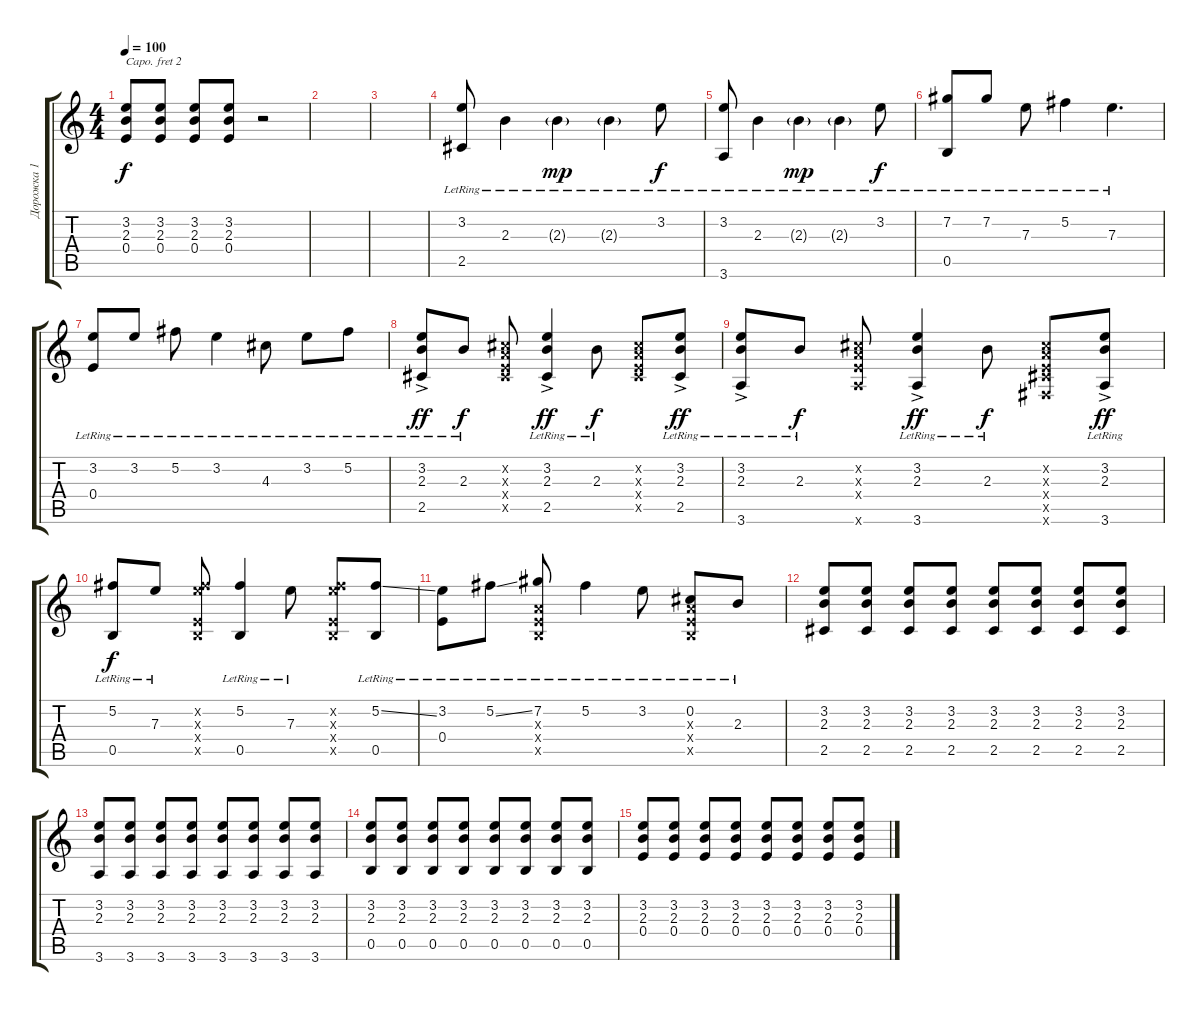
\track ("Дорожка 1" "Дорожка 1") {instrument acousticguitarsteel}
\staff {score tabs}
\capo 2
\tuning (E4 B3 G3 D3 A2 E2) {hide}
\ts (4 4)
\tempo 100
\clef g2
\ks c
(3.2 2.3 0.4).8{dy f} (3.2 2.3 0.4).8 (3.2 2.3 0.4).8 (3.2 2.3 0.4).8 r.2 |
|
|
(3.2{lr} 2.5{lr}).8 2.3{lr}.4 2.3{g lr}.4{dy mp} 2.3{g lr}.4 3.2{lr}.8{dy f} |
(3.2{lr} 3.6{lr}).8 2.3{lr}.4 2.3{g lr}.4{dy mp} 2.3{g lr}.4 3.2{lr}.8{dy f} |
(7.2{lr} 0.5{lr}).8 7.2{lr}.8 7.3{lr}.8 5.2{lr}.4 7.3{lr}.4{d} |
(3.2{lr} 0.4{lr}).8 3.2{lr}.8 5.2{lr}.8 3.2{lr}.4 4.3{lr}.8 3.2{lr}.8 5.2{lr}.8 |
(3.2{lr} 2.3{lr} 2.5{ac lr}).8{dy ff} 2.3{lr}.8{dy f} (0.2{x} 0.3{x} 0.4{x} 2.5{x}).8 (3.2{lr} 2.3{lr} 2.5{ac lr}).4{dy ff} 2.3{lr}.8{dy f} (0.2{x} 0.3{x} 0.4{x} 2.5{x}).8 (3.2{lr} 2.3{lr} 2.5{ac}).8{dy ff} |
(3.2{lr} 2.3{lr} 3.6{ac lr}).8 2.3{lr}.8{dy f} (0.2{x} 0.3{x} 0.4{x} 3.6{x}).8 (3.2{lr} 2.3{lr} 3.6{ac lr}).4{dy ff} 2.3{lr}.8{dy f} (0.2{x} 0.3{x} 0.4{x} 2.5{x} 0.6{x}).8 (3.2{lr} 2.3{lr} 3.6{ac}).8{dy ff} |
(5.2{lr} 0.5{lr}).8{dy f} 7.3{lr}.8 (5.2{x} 7.3{x} 0.4{x} 0.5{x}).8 (5.2{lr} 0.5{lr}).4 7.3{lr}.8 (5.2{x} 7.3{x} 0.4{x} 0.5{x}).8 (5.2{ss lr} 0.5).8 |
(3.2{lr} 0.4{lr}).8 5.2{ss lr}.8 (7.2{lr} 0.3{x} 0.4{x} 0.5{x}).8 5.2{lr}.4 3.2{lr}.8 (0.2{lr} 0.3{x} 0.4{x} 0.5{x}).8 2.3{lr}.8 |
(3.2 2.3 2.5).8 (3.2 2.3 2.5).8 (3.2 2.3 2.5).8 (3.2 2.3 2.5).8 (3.2 2.3 2.5).8 (3.2 2.3 2.5).8 (3.2 2.3 2.5).8 (3.2 2.3 2.5).8 |
(3.2 2.3 3.6).8 (3.2 2.3 3.6).8 (3.2 2.3 3.6).8 (3.2 2.3 3.6).8 (3.2 2.3 3.6).8 (3.2 2.3 3.6).8 (3.2 2.3 3.6).8 (3.2 2.3 3.6).8 |
(3.2 2.3 0.5).8 (3.2 2.3 0.5).8 (3.2 2.3 0.5).8 (3.2 2.3 0.5).8 (3.2 2.3 0.5).8 (3.2 2.3 0.5).8 (3.2 2.3 0.5).8 (3.2 2.3 0.5).8 |
(3.2 2.3 0.4).8 (3.2 2.3 0.4).8 (3.2 2.3 0.4).8 (3.2 2.3 0.4).8 (3.2 2.3 0.4).8 (3.2 2.3 0.4).8 (3.2 2.3 0.4).8 (3.2 2.3 0.4).8
